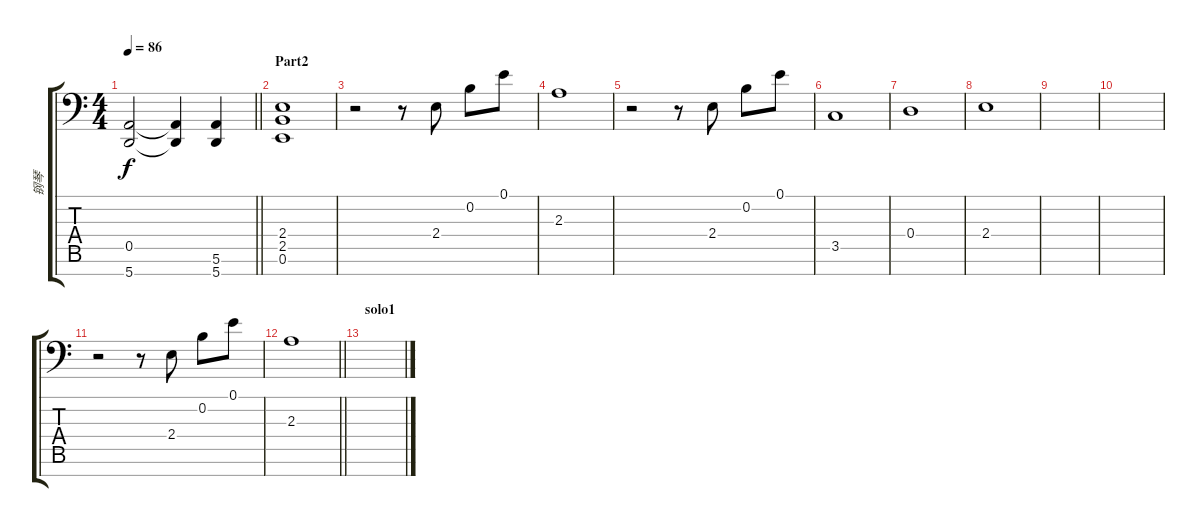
\track ("钢琴" "钢琴") {instrument brightacousticpiano}
\staff {score tabs}
\tuning (E4 B3 G3 D3 A2 E2 A1) {hide}
\ts (4 4)
\tempo 86
\clef f4
\barLineRight lightlight
\ks c
(0.5 5.7).2{dy f} (0.5{t} 5.7{t}).4 (5.6 5.7).4 |
\section ("" "Part2")
(2.4 2.5 0.6).1{volume 10} |
r.2 r.8 2.4.8 0.2.8 0.1.8 |
2.3.1 |
r.2 r.8 2.4.8 0.2.8 0.1.8 |
3.5.1 |
0.4.1 |
2.4.1 |
|
|
r.2 r.8 2.4.8 0.2.8 0.1.8 |
\barLineRight lightlight
2.3.1 |
\section ("" "solo1")
